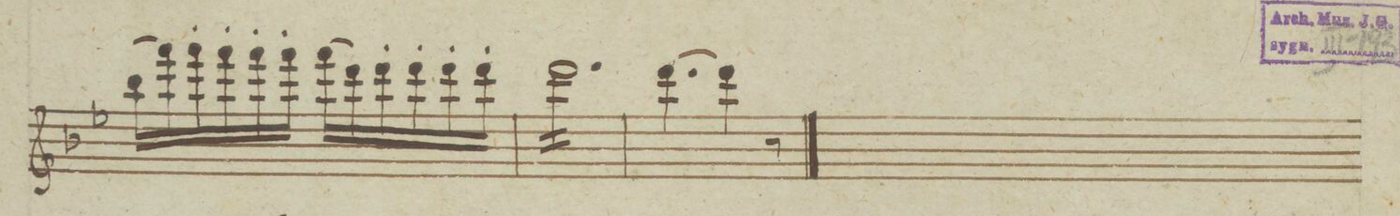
**kern	**dynam
*I"Violino Primo	*
*clefG2	*
*k[fnb-e-]	*
*met(c)	*
*M6/8	*
(16bb-\LL	.
16fff\)	.
16fff'\	.
16fff'\	.
16fff'\	.
16fff'\JJ	.
(16fff\LL	.
16ddd\)	.
16ddd'\	.
16ddd'\	.
16ddd'\	.
16ddd'\JJ	.
=223	=223
*tremolo	*
16ddd\LL	.
16ddd\	.
16ddd\	.
16ddd\	.
16ddd\	.
16ddd\	.
16ddd\	.
16ddd\	.
16ddd\	.
16ddd\	.
16ddd\	.
16ddd\JJ	.
=224	=224
[4.ddd\	.
4ddd\]	.
8r	.
==	==
*-	*-
